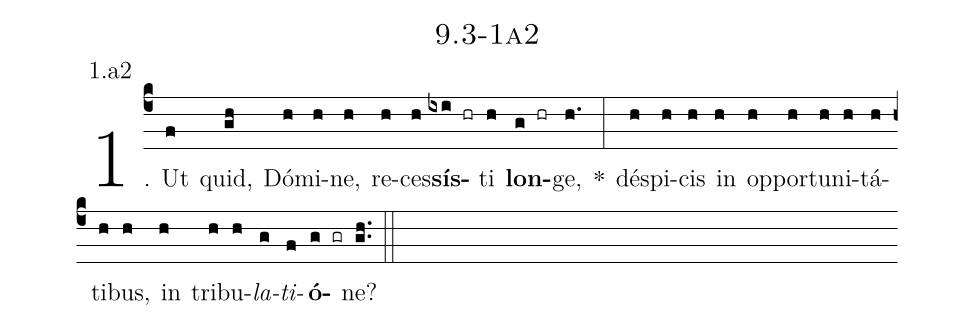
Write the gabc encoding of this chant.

name: 9.3-1a2;
annotation: 1.a2;
%%
(c4)1. Ut(f) quid,(gh) Dó(h)mi(h)ne,(h) re(h)ces(h)<b>sís</b>(ixi hr)ti(h) <b>lon</b>(g hr)ge,(h.) *(:) dé(h)spi(h)cis(h) in(h) op(h)por(h)tu(h)ni(h)tá(h)ti(h)bus,(h) in(h) tri(h)bu(h)<i>la</i>(g)<i>ti</i>(f)<b>ó</b>(g gr)ne?(gh..) (::)


%E(h) u(h) o(g) u(f) a(g) e.(gh..) (::)
